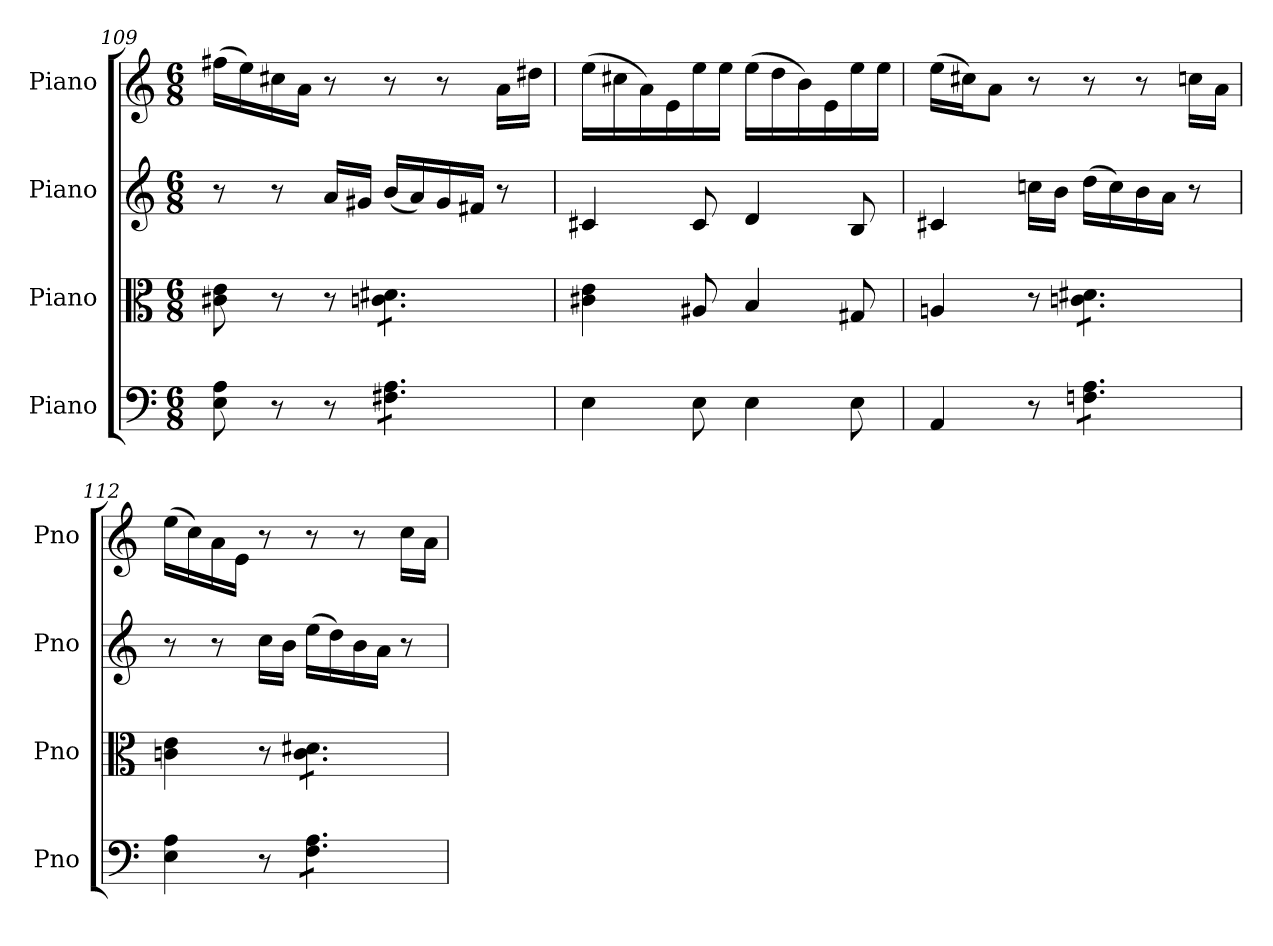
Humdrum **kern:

**kern	**kern	**kern	**kern
*part4	*part3	*part2	*part1
*staff4	*staff3	*staff2	*staff1
*I"Piano	*I"Piano	*I"Piano	*I"Piano
*I'Pno	*I'Pno	*I'Pno	*I'Pno
*clefF4	*clefC3	*clefG2	*clefG2
*k[]	*k[]	*k[]	*k[]
*M6/8	*M6/8	*M6/8	*M6/8
=109	=109	=109	=109
8E\ 8A\	8c#X\ 8e\	8r	(16ff#X\LL
.	.	.	16ee\)
8r	8r	8r	16cc#X\
.	.	.	16a\JJ
8r	8r	16a/LL	8r
.	.	16g#X/JJ	.
*tremolo	*	*	*
*	*tremolo	*	*
8F#X\ 8A\L	8cn\ 8d#X\L	(16b/LL	8r
.	.	16a/)	.
8F#X\ 8A\	8cn\ 8d#X\	16g#/	8r
.	.	16f#X/JJ	.
8F#X\ 8A\J	8cn\ 8d#X\J	8r	16a\LL
*	*Xtremolo	*	*
*Xtremolo	*	*	*
.	.	.	16dd#X\JJ
=110	=110	=110	=110
4E\	4c#X\ 4e\	4c#X/	(16ee\LL
.	.	.	16cc#X\
.	.	.	16a\)
.	.	.	16e\
8E\	8A#X/	8c#/	16ee\
.	.	.	16ee\JJ
4E\	4B/	4d/	(16ee\LL
.	.	.	16dd\
.	.	.	16b\)
.	.	.	16e\
8E\	8G#X/	8B/	16ee\
.	.	.	16ee\JJ
=111	=111	=111	=111
4AA/	4An/	4c#X/	(16ee\LL
.	.	.	16cc#X\J)
.	.	.	8a\J
8r	8r	16ccn\LL	8r
.	.	16b\JJ	.
*tremolo	*	*	*
*	*tremolo	*	*
8Fn\ 8A\L	8cn\ 8d#X\L	(16dd\LL	8r
.	.	16cc\)	.
8Fn\ 8A\	8cn\ 8d#X\	16b\	8r
.	.	16a\JJ	.
8Fn\ 8A\J	8cn\ 8d#X\J	8r	16ccn\LL
*	*Xtremolo	*	*
*Xtremolo	*	*	*
.	.	.	16a\JJ
=112	=112	=112	=112
4E\ 4A\	4cn\ 4e\	8r	(16ee\LL
.	.	.	16cc\)
.	.	8r	16a\
.	.	.	16e\JJ
8r	8r	16cc\LL	8r
.	.	16b\JJ	.
*tremolo	*	*	*
*	*tremolo	*	*
8F\ 8A\L	8c\ 8d#X\L	(16ee\LL	8r
.	.	16dd\)	.
8F\ 8A\	8c\ 8d#X\	16b\	8r
.	.	16a\JJ	.
8F\ 8A\J	8c\ 8d#X\J	8r	16cc\LL
*	*Xtremolo	*	*
*Xtremolo	*	*	*
.	.	.	16a\JJ
=	=	=	=
*-	*-	*-	*-
